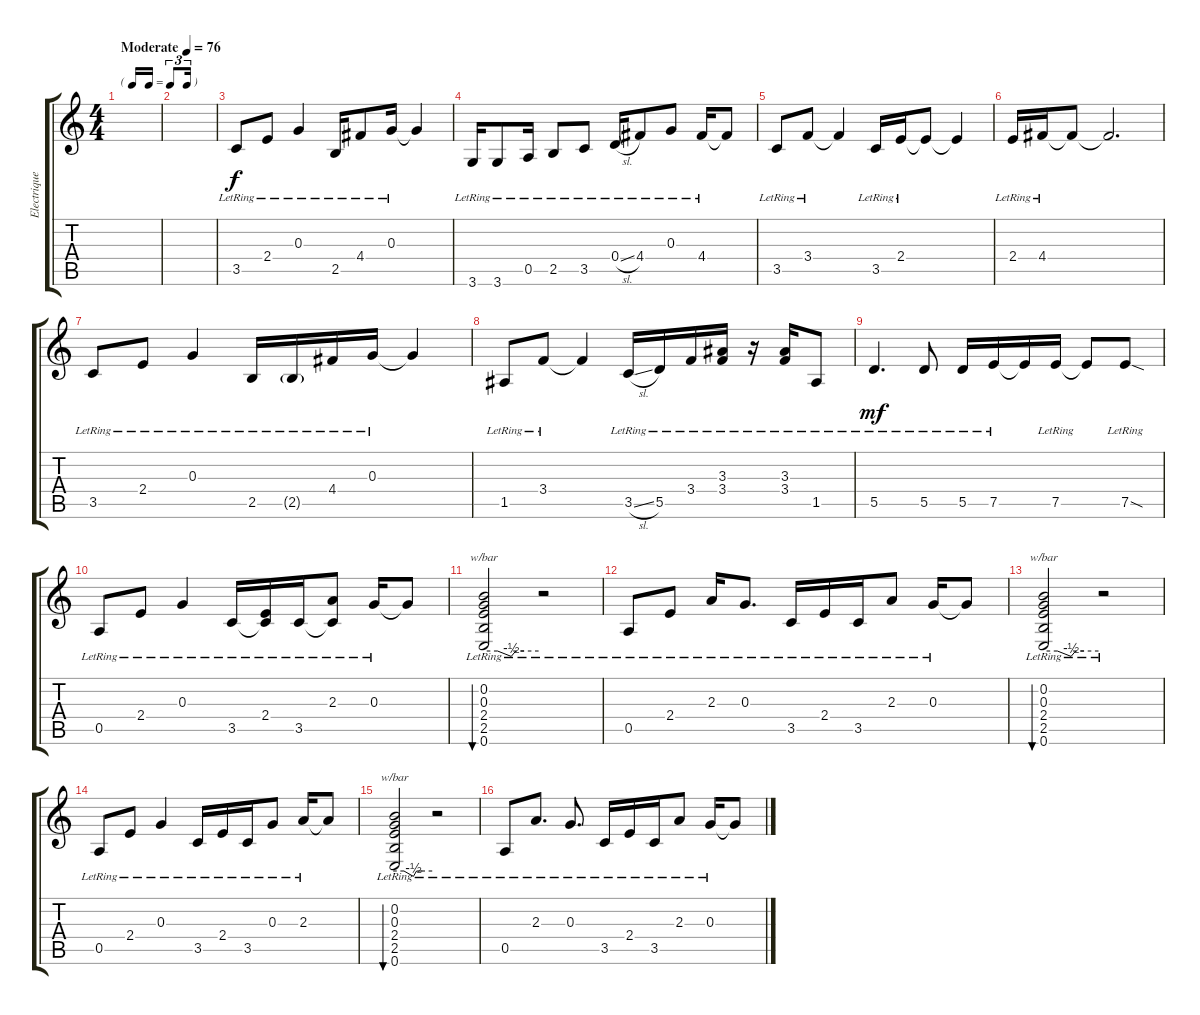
\track ("Electrique 2" "Electrique") {instrument electricguitarjazz}
\staff {score tabs}
\tuning (E4 B3 G3 D3 A2 E2) {hide}
\ts (4 4)
\tf triplet16th
\tempo (76 "Moderate")
\clef g2
\ks c
|
|
3.5{lr}.8 2.4{lr}.8 0.3{lr}.4 2.5{lr}.16 4.4{lr}.8 0.3{lr}.16 0.3{t}.4 |
3.6{lr}.16 3.6{lr}.8 0.5{lr}.16 2.5{lr}.8 3.5{lr}.8 0.4{sl lr}.16 4.4{lr}.8 0.3{lr}.8 4.4{lr}.16 4.4{t}.8 |
3.5{lr}.8 3.4{lr}.8 3.4{t}.4 3.5{lr}.16 2.4{lr}.16 2.4{t}.8 2.4{t}.4 |
2.4{lr}.16 4.4{lr}.16 4.4{t}.8 4.4{t}.2{d} |
3.5{lr}.8 2.4{lr}.8 0.3{lr}.4 2.5{lr}.16 2.5{g lr}.16 4.4{lr}.16 0.3{lr}.16 0.3{t}.4 |
1.5{lr}.8 3.4{lr}.8 3.4{t}.4 3.5{sl lr}.16{dy f} 5.5{lr}.16 3.4{lr}.16 (3.3{lr} 3.4{lr}).16 r.16 (3.3{lr} 3.4{lr}).16 1.5{lr}.8 |
5.5{lr}.4{d dy mf} 5.5{lr}.8 5.5{lr}.16 7.5{lr}.16 7.5{t}.16 7.5{lr}.16 7.5{t}.8 7.5{sod lr}.8 |
0.5{lr}.8 2.4{lr}.8 0.3{lr}.4 3.5{lr}.16 (2.4{lr} 3.5{t}).16 3.5{lr}.16 (2.3{lr} 3.5{t}).8 0.3{lr}.16 0.3{t}.8 |
(0.2{lr} 0.3{lr} 2.4{lr} 2.5{lr} 0.6{lr}).2{tbe (custom default 0 0 15 0 30 -2 35 0 44 0 60 0) bu 60} r.2 |
0.5{lr}.8 2.4{lr}.8 2.3{lr}.16 0.3{lr}.8{d} 3.5{lr}.16 2.4{lr}.16 3.5{lr}.16 2.3{lr}.8 0.3{lr}.16 0.3{t}.8 |
(0.2{lr} 0.3{lr} 2.4{lr} 2.5{lr} 0.6{lr}).2{tbe (custom default 0 0 15 0 30 -2 35 0 44 0 60 0) bu 60} r.2 |
0.5{lr}.8 2.4{lr}.8 0.3{lr}.4 3.5{lr}.16 2.4{lr}.16 3.5{lr}.16 0.3{lr}.8 2.3{lr}.16 2.3{t}.8 |
(0.2{lr} 0.3{lr} 2.4{lr} 2.5{lr} 0.6{lr}).2{tbe (custom default 0 0 15 0 30 -2 35 0 44 0 60 0) bu 60} r.2 |
0.5{lr}.8 2.3{lr}.8{d} 0.3{lr}.8{d} 3.5{lr}.16 2.4{lr}.16 3.5{lr}.16 2.3{lr}.8 0.3{lr}.16 0.3{t}.8
